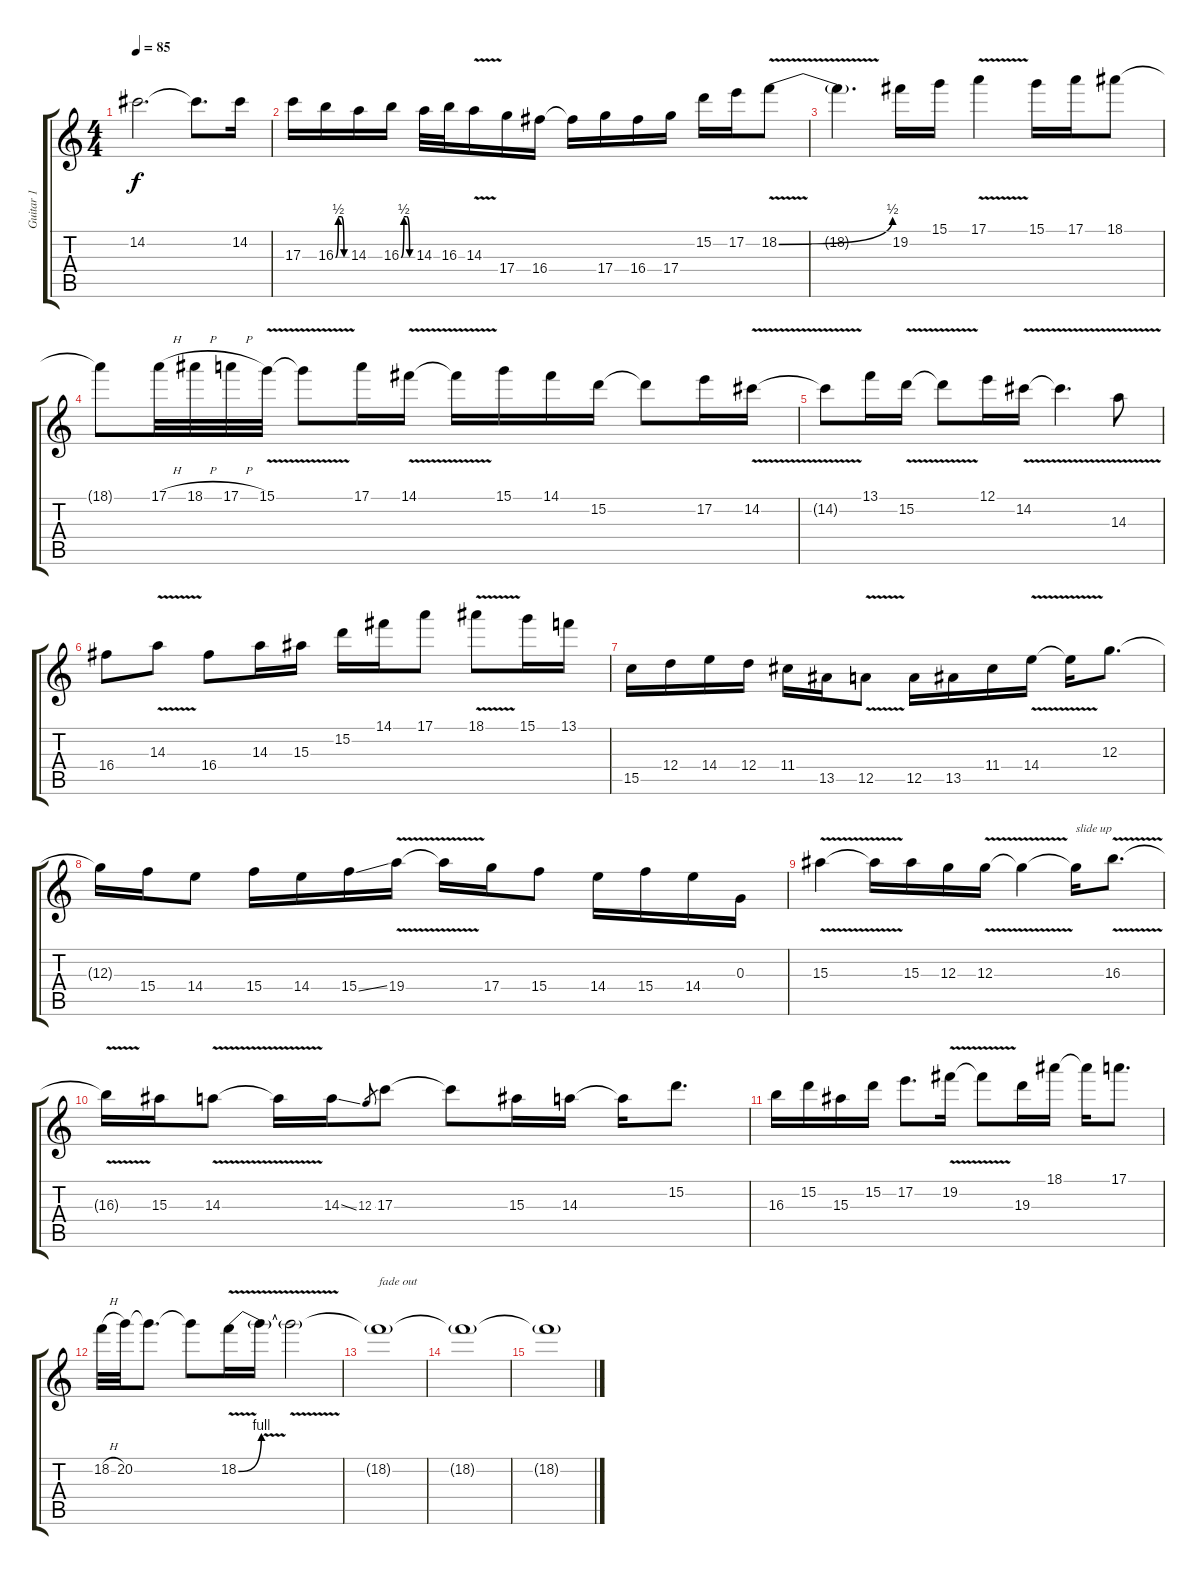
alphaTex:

\track ("Guitar 1" "Guitar 1") {instrument distortionguitar}
\staff {score tabs}
\tuning (E4 B3 G3 D3 A2 E2) {hide}
\ts (4 4)
\tempo 85
\clef g2
\ks c
14.2{t}.2{d dy f} 14.2{t}.8{d} 14.2.16 |
17.3.16 16.3{be (custom 0 0 15 2 30 2 45 0 60 0)}.16 14.3.16 16.3{be (custom 0 0 15 2 30 2 45 0 60 0)}.16 14.3.32 16.3.32 14.3{v}.16 17.4.16 16.4.16 16.4{t}.16 17.4.16 16.4.16 17.4.16 15.2.16 17.2.16 18.2{be (bend 0 0 60 2) v}.8 |
18.2{t}.4{d} 19.2.16 15.1.16 17.1{v}.4 15.1.16 17.1.16 18.1.8 |
18.1{t}.8 17.1{h}.32 18.1{h}.32 17.1{h}.32 15.1{v}.32 15.1{t}.8 17.1.16 14.1{v}.16 14.1{t}.16 15.1.16 14.1.16 15.2.16 15.2{t}.8 17.2.16 14.2{v}.16 |
14.2{t}.8 13.1.16 15.2{v}.16 15.2{t}.8 12.1.16 14.2{v}.16 14.2{t}.4{d} 14.3{v}.8 |
16.4.8 14.3{v}.8 16.4.8 14.3.16 15.3.16 15.2.16 14.1.16 17.1.8 18.1{v}.8 15.1.16 13.1.16 |
15.5.16 12.4.16 14.4.16 12.4.16 11.4.16 13.5.16 12.5{v}.8 12.5.16 13.5.16 11.4.16 14.4{v}.16 14.4{t}.16 12.3.8{d} |
12.3{t}.16 15.4.16 14.4.8 15.4.16 14.4.16 15.4{ss}.16 19.4{v}.16 19.4{t}.16 17.4.16 15.4.8 14.4.16 15.4.16 14.4.16 0.3.16 |
15.3{v}.4 15.3{t}.16 15.3.16 12.3.16 12.3{v}.16 12.3{t}.4 12.3{t}.16{txt "slide up"} 16.3{v}.8{d} |
16.3{t}.16 15.3.16 14.3{v}.8 14.3{t}.16 14.3{ss}.16 12.3.8{gr} 17.3.8 17.3{t}.8 15.3.16 14.3.16 14.3{t}.16 15.2.8{d} |
16.3.16 15.2.16 15.3.16 15.2.16 17.2.8{d} 19.2{v}.16 19.2{t}.8 19.3.16 18.1.16 18.1{t}.16 17.1.8{d} |
18.2{h}.32 20.2.32 20.2{t}.8{d} 20.2{t}.8 18.2{be (bend 0 0 60 4) v}.16 18.2{v t}.16 18.2{t}.2 |
18.2{t}.1{txt "fade out"} |
18.2{t}.1 |
18.2{t}.1
